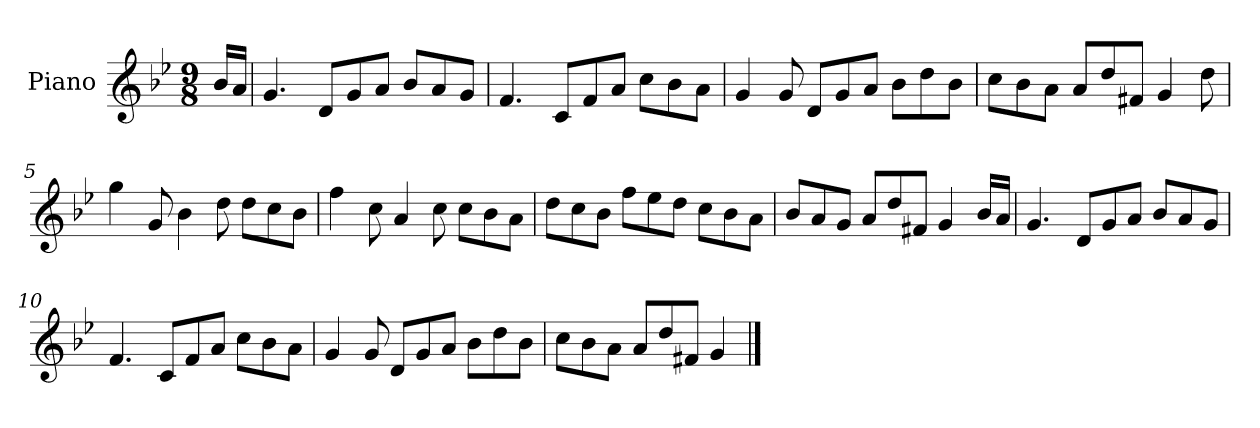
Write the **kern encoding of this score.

**kern
*part1
*staff1
*I"Piano
*I'Pno.
*clefG2
*k[b-e-]
*M9/8
=
16b-/LL
16a/JJ
=1
4.g/
8d/L
8g/
8a/J
8b-/L
8a/
8g/J
=2
4.f/
8c/L
8f/
8a/J
8cc\L
8b-\
8a\J
=3
4g/
8g/
8d/L
8g/
8a/J
8b-\L
8dd\
8b-\J
=4
8cc\L
8b-\
8a\J
8a/L
8dd/
8f#X/J
4g/
8dd\
=5
4gg\
8g/
4b-\
8dd\
8dd\L
8cc\
8b-\J
=6
4ff\
8cc\
4a/
8cc\
8cc\L
8b-\
8a\J
=7
8dd\L
8cc\
8b-\J
8ff\L
8ee-\
8dd\J
8cc\L
8b-\
8a\J
=8
8b-/L
8a/
8g/J
8a/L
8dd/
8f#X/J
4g/
16b-/LL
16a/JJ
=9
4.g/
8d/L
8g/
8a/J
8b-/L
8a/
8g/J
=10
4.f/
8c/L
8f/
8a/J
8cc\L
8b-\
8a\J
=11
4g/
8g/
8d/L
8g/
8a/J
8b-\L
8dd\
8b-\J
=12
8cc\L
8b-\
8a\J
8a/L
8dd/
8f#X/J
4g/
==
*-
